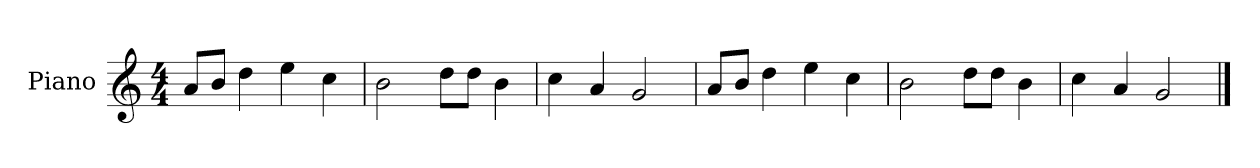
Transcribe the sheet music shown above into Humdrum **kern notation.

**kern
*part1
*staff1
*I"Piano
*I'P-no
*clefG2
*k[]
*M4/4
*MM90
=1
8a/L
8b/J
4dd\
4ee\
4cc\
=2
2b\
8dd\L
8dd\J
4b\
=3
4cc\
4a/
2g/
=4
8a/L
8b/J
4dd\
4ee\
4cc\
=5
2b\
8dd\L
8dd\J
4b\
=6
4cc\
4a/
2g/
==
*-
